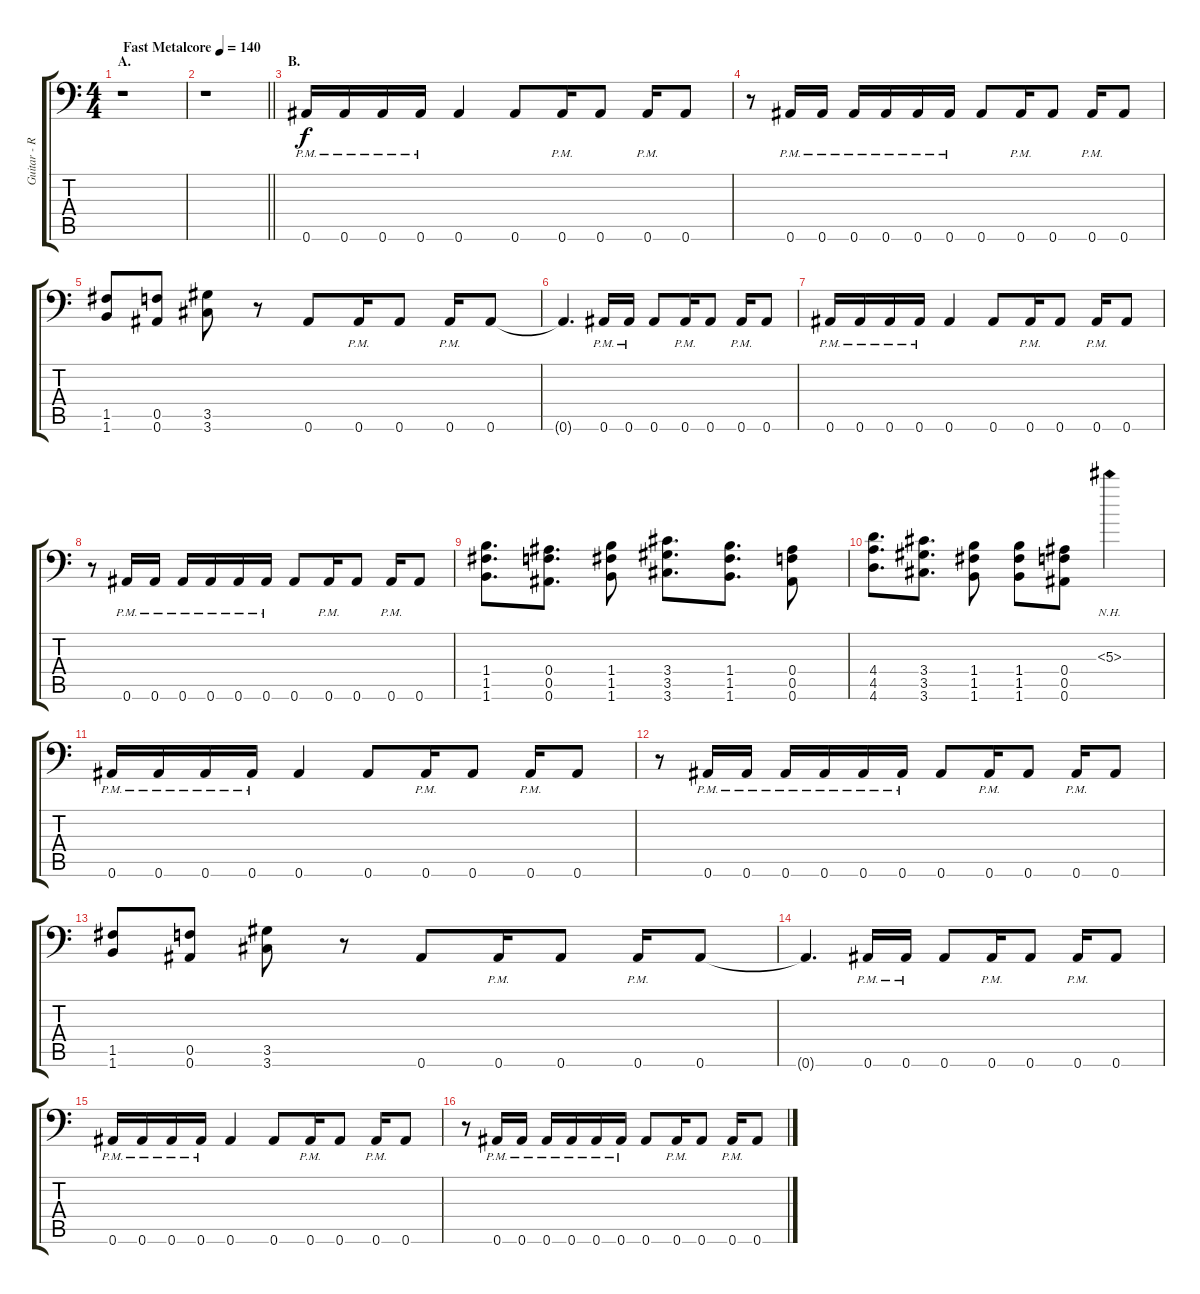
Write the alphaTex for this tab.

\track ("Guitar - Right" "Guitar - R") {instrument distortionguitar}
\staff {score tabs}
\tuning (C4 G3 Eb3 Bb2 F2 Bb1) {hide}
\ts (4 4)
\section ("" "A.")
\tempo (140 "Fast Metalcore")
\clef f4
\ks c
r.1{dy f instrument distortionguitar} |
\barLineRight lightlight
r.1 |
\section ("" "B.")
0.6{pm}.16 0.6{pm}.16 0.6{pm}.16 0.6{pm}.16 0.6.4 0.6.8 0.6{pm}.16 0.6.8 0.6{pm}.16 0.6.8 |
r.8 0.6{pm}.16 0.6{pm}.16 0.6{pm}.16 0.6{pm}.16 0.6{pm}.16 0.6{pm}.16 0.6.8 0.6{pm}.16 0.6.8 0.6{pm}.16 0.6.8 |
(1.5 1.6).8 (0.5 0.6).8 (3.5 3.6).8 r.8 0.6.8 0.6{pm}.16 0.6.8 0.6{pm}.16 0.6.8 |
0.6{t}.4{d} 0.6{pm}.16 0.6{pm}.16 0.6.8 0.6{pm}.16 0.6.8 0.6{pm}.16 0.6.8 |
0.6{pm}.16 0.6{pm}.16 0.6{pm}.16 0.6{pm}.16 0.6.4 0.6.8 0.6{pm}.16 0.6.8 0.6{pm}.16 0.6.8 |
r.8 0.6{pm}.16 0.6{pm}.16 0.6{pm}.16 0.6{pm}.16 0.6{pm}.16 0.6{pm}.16 0.6.8 0.6{pm}.16 0.6.8 0.6{pm}.16 0.6.8 |
(1.4 1.5 1.6).8{d} (0.4 0.5 0.6).8{d} (1.4 1.5 1.6).8 (3.4 3.5 3.6).8{d} (1.4 1.5 1.6).8{d} (0.4 0.5 0.6).8 |
(4.4 4.5 4.6).8{d} (3.4 3.5 3.6).8{d} (1.4 1.5 1.6).8 (1.4 1.5 1.6).8 (0.4 0.5 0.6).8 5.3{nh}.4 |
0.6{pm}.16 0.6{pm}.16 0.6{pm}.16 0.6{pm}.16 0.6.4 0.6.8 0.6{pm}.16 0.6.8 0.6{pm}.16 0.6.8 |
r.8 0.6{pm}.16 0.6{pm}.16 0.6{pm}.16 0.6{pm}.16 0.6{pm}.16 0.6{pm}.16 0.6.8 0.6{pm}.16 0.6.8 0.6{pm}.16 0.6.8 |
(1.5 1.6).8 (0.5 0.6).8 (3.5 3.6).8 r.8 0.6.8 0.6{pm}.16 0.6.8 0.6{pm}.16 0.6.8 |
0.6{t}.4{d} 0.6{pm}.16 0.6{pm}.16 0.6.8 0.6{pm}.16 0.6.8 0.6{pm}.16 0.6.8 |
0.6{pm}.16 0.6{pm}.16 0.6{pm}.16 0.6{pm}.16 0.6.4 0.6.8 0.6{pm}.16 0.6.8 0.6{pm}.16 0.6.8 |
r.8 0.6{pm}.16 0.6{pm}.16 0.6{pm}.16 0.6{pm}.16 0.6{pm}.16 0.6{pm}.16 0.6.8 0.6{pm}.16 0.6.8 0.6{pm}.16 0.6.8
